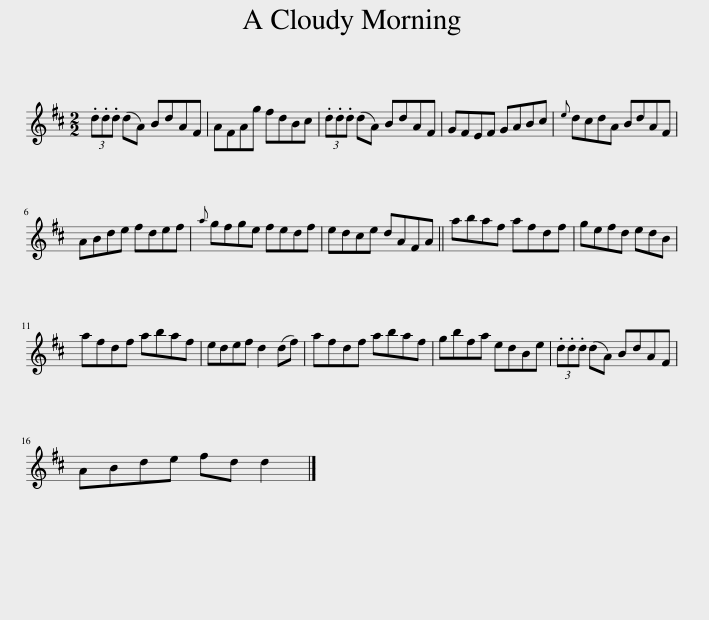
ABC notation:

X:1
L:1/8
M:2/2
I:linebreak $
K:D
V:1 treble
V:1
 (3.d.d.d (dA) BdAF | AFAg fdBc | (3.d.d.d (dA) BdAF | GFEF GABc |{e} dcdA BdAF |$ %5
 ABde fdef |{a} gfge fedf | edce dAFA || abaf afdf | gefd edB |$ %10
 afdf abaf | edef d2 (df) | afdf abaf | gbfa edBe | (3.d.d.d (dA) BdAF |$ %15
 ABde fd d2 |] %16
